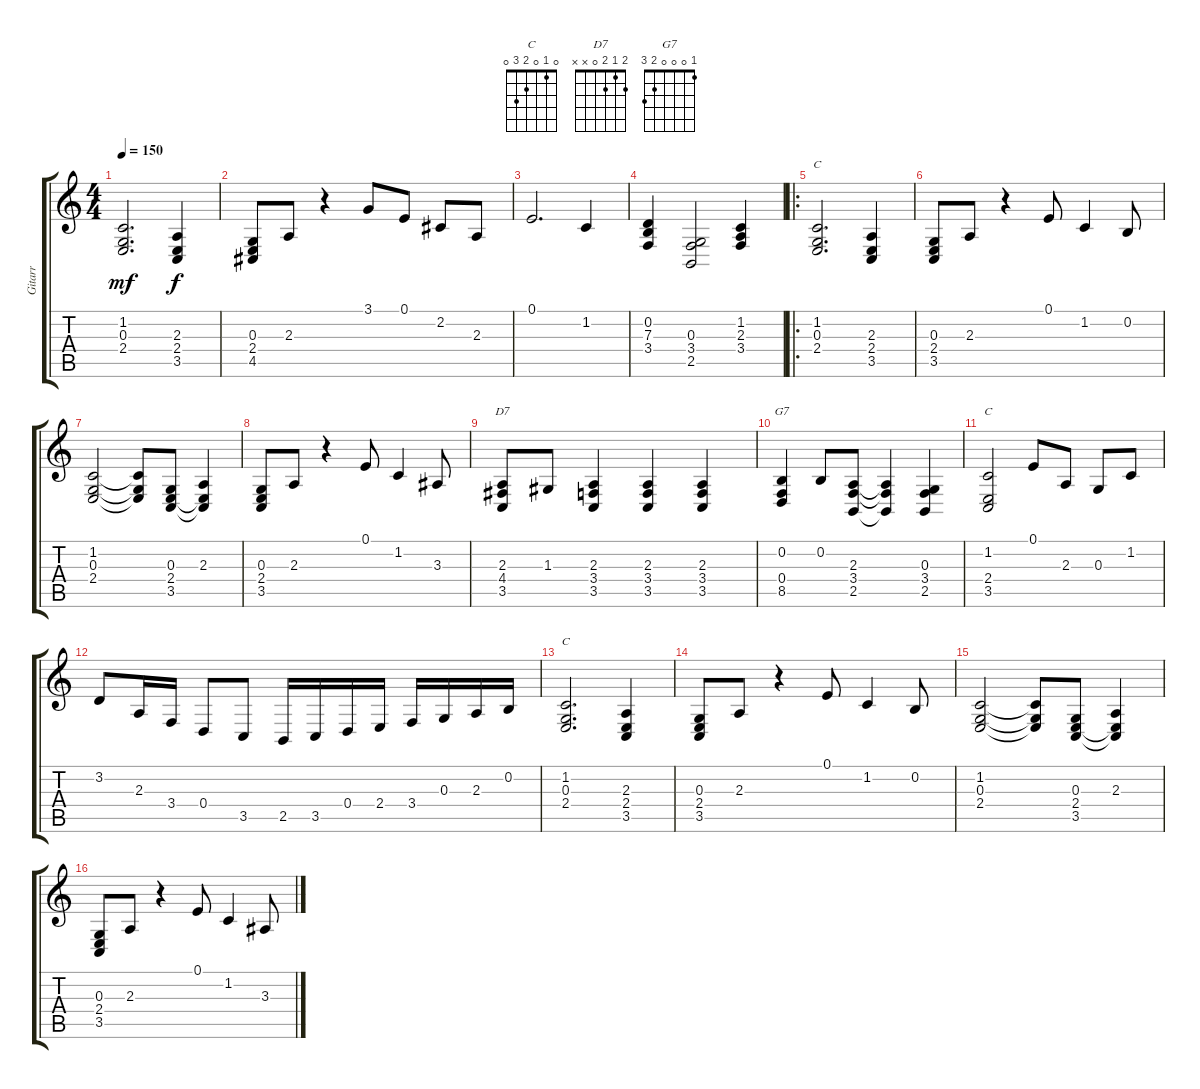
\track ("Gitarr" "Gitarr") {instrument electricgrandpiano}
\staff {score tabs}
\tuning (E4 B3 G3 D3 A2 E2) {hide}
\chord ("C" 0 1 0 2 3 x)
\chord ("D7" 2 1 2 0 x x)
\chord ("G7" 1 0 0 0 2 3)
\chord ("C" x 1 x 2 3 x)
\chord ("C" 0 1 0 2 3 0)
\ts (4 4)
\tempo 150
\clef g2
\ks c
(1.2 0.3 2.4).2{d dy mf instrument electricgrandpiano} (2.3 2.4 3.5).4{dy f} |
(0.3 2.4 4.5).8 2.3.8 r.4 3.1.8 0.1.8 2.2.8 2.3.8 |
0.1.2{d} 1.2.4 |
(0.2 7.3 3.4).4 (0.3 3.4 2.5).2 (1.2 2.3 3.4).4 |
\ro
(1.2 0.3 2.4).2{d ch "C"} (2.3 2.4 3.5).4 |
(0.3 2.4 3.5).8 2.3.8 r.4 0.1.8 1.2.4 0.2.8 |
(1.2 0.3 2.4).2 (1.2{t} 0.3{t} 2.4{t}).8 (0.3 2.4 3.5).8 (2.3 2.4{t} 3.5{t}).4 |
(0.3 2.4 3.5).8 2.3.8 r.4 0.1.8 1.2.4 3.3.8 |
(2.3 4.4 3.5).8{ch "D7"} 1.3.8 (2.3 3.4 3.5).4 (2.3 3.4 3.5).4 (2.3 3.4 3.5).4 |
(0.2 0.4 8.5).4{ch "G7"} 0.2.8 (2.3 3.4 2.5).8 (2.3{t} 3.4{t} 2.5{t}).4 (0.3 3.4 2.5).4 |
(1.2 2.4 3.5).2{ch "C"} 0.1.8 2.3.8 0.3.8 1.2.8 |
3.2.8 2.3.16 3.4.16 0.4.8 3.5.8 2.5.16 3.5.16 0.4.16 2.4.16 3.4.16 0.3.16 2.3.16 0.2.16 |
(1.2 0.3 2.4).2{d ch "C"} (2.3 2.4 3.5).4 |
(0.3 2.4 3.5).8 2.3.8 r.4 0.1.8 1.2.4 0.2.8 |
(1.2 0.3 2.4).2 (1.2{t} 0.3{t} 2.4{t}).8 (0.3 2.4 3.5).8 (2.3 2.4{t} 3.5{t}).4 |
(0.3 2.4 3.5).8 2.3.8 r.4 0.1.8 1.2.4 3.3.8
